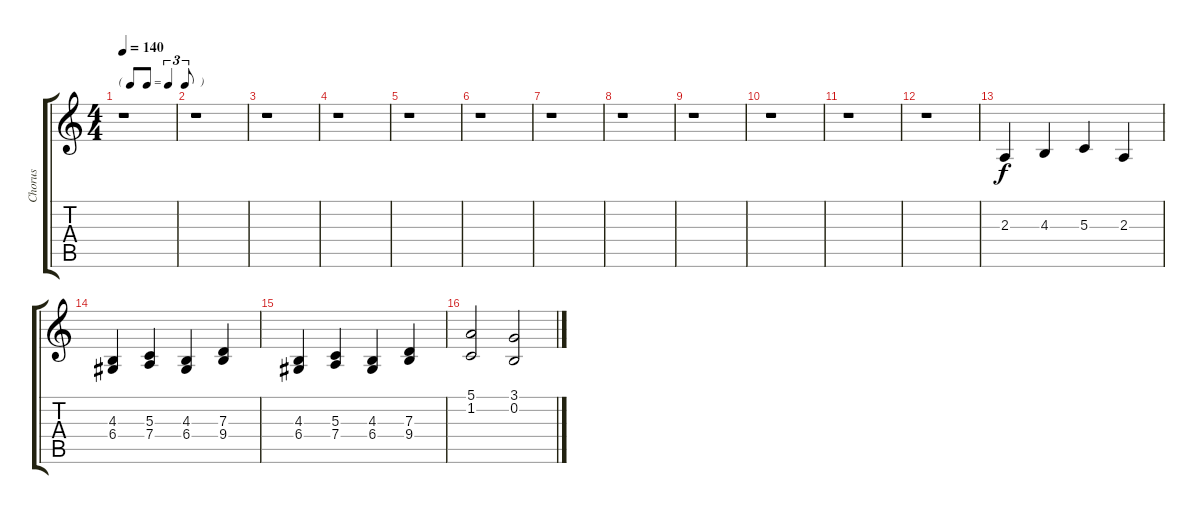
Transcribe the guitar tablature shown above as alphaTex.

\track ("Chorus" "Chorus") {instrument choiraahs}
\staff {score tabs}
\tuning (E4 B3 G3 D3 A2 E2) {hide}
\ts (4 4)
\tf triplet8th
\tempo 140
\clef g2
\ks c
r.1{dy f} |
r.1 |
r.1 |
r.1 |
r.1 |
r.1 |
r.1 |
r.1 |
r.1 |
r.1 |
r.1 |
r.1 |
2.3.4 4.3.4 5.3.4 2.3.4 |
(4.3 6.4).4 (5.3 7.4).4 (4.3 6.4).4 (7.3 9.4).4 |
(4.3 6.4).4 (5.3 7.4).4 (4.3 6.4).4 (7.3 9.4).4 |
(5.1 1.2).2 (3.1 0.2).2
